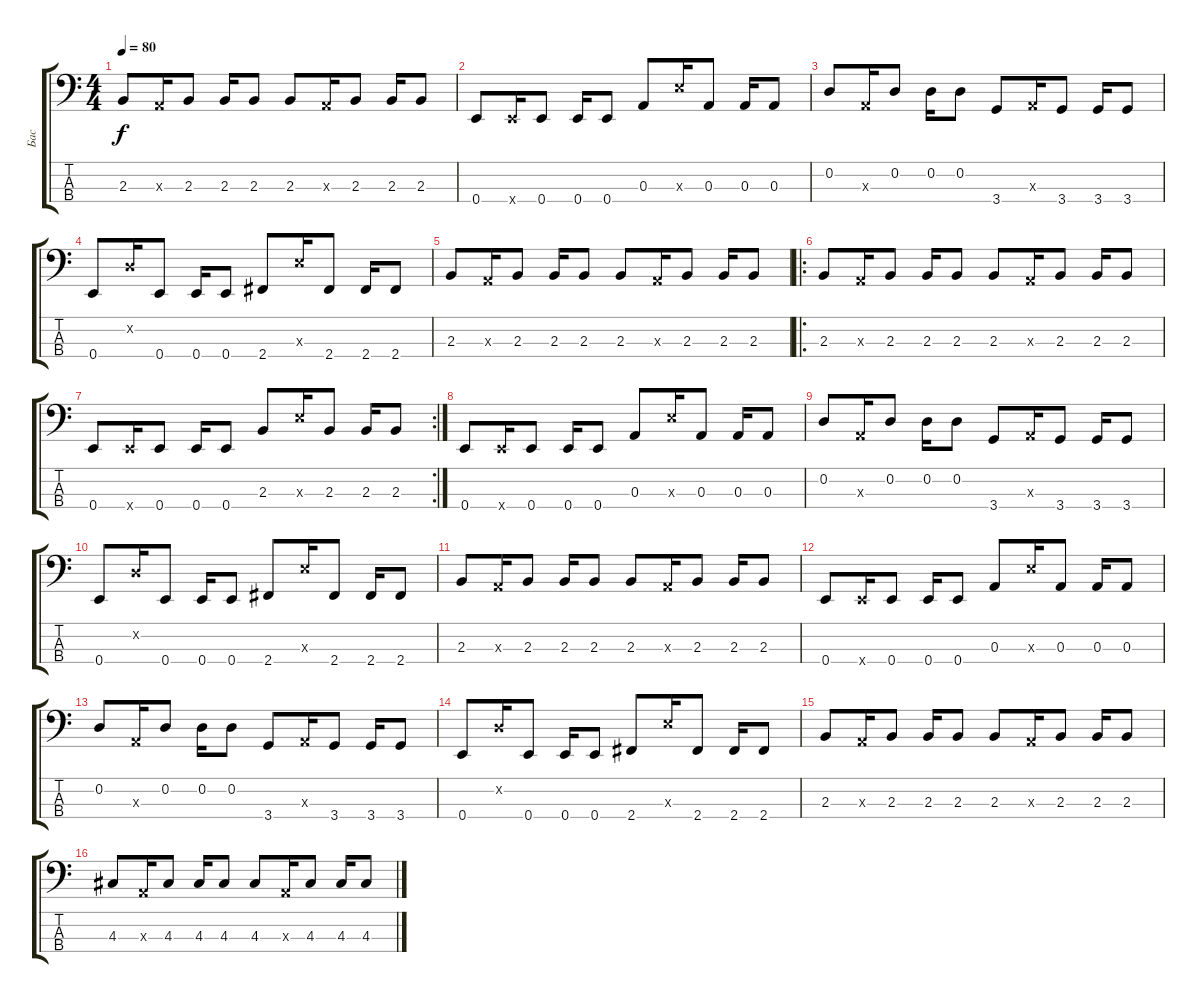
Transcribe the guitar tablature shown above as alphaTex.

\track ("Бас" "Бас") {instrument electricbassfinger}
\staff {score tabs}
\tuning (G2 D2 A1 E1) {hide}
\ts (4 4)
\tempo 80
\clef f4
\ks c
2.3.8{dy f} 0.3{x}.16 2.3.8 2.3.16 2.3.8 2.3.8 0.3{x}.16 2.3.8 2.3.16 2.3.8 |
0.4.8 0.4{x}.16 0.4.8 0.4.16 0.4.8 0.3.8 7.3{x}.16 0.3.8 0.3.16 0.3.8 |
0.2.8 0.3{x}.16 0.2.8 0.2.16 0.2.8 3.4.8 0.3{x}.16 3.4.8 3.4.16 3.4.8 |
0.4.8 0.2{x}.16 0.4.8 0.4.16 0.4.8 2.4.8 7.3{x}.16 2.4.8 2.4.16 2.4.8 |
2.3.8 0.3{x}.16 2.3.8 2.3.16 2.3.8 2.3.8 0.3{x}.16 2.3.8 2.3.16 2.3.8 |
\ro
2.3.8 0.3{x}.16 2.3.8 2.3.16 2.3.8 2.3.8 0.3{x}.16 2.3.8 2.3.16 2.3.8 |
\rc 2
0.4.8 0.4{x}.16 0.4.8 0.4.16 0.4.8 2.3.8 7.3{x}.16 2.3.8 2.3.16 2.3.8 |
0.4.8 0.4{x}.16 0.4.8 0.4.16 0.4.8 0.3.8 7.3{x}.16 0.3.8 0.3.16 0.3.8 |
0.2.8 0.3{x}.16 0.2.8 0.2.16 0.2.8 3.4.8 0.3{x}.16 3.4.8 3.4.16 3.4.8 |
0.4.8 0.2{x}.16 0.4.8 0.4.16 0.4.8 2.4.8 7.3{x}.16 2.4.8 2.4.16 2.4.8 |
2.3.8 0.3{x}.16 2.3.8 2.3.16 2.3.8 2.3.8 0.3{x}.16 2.3.8 2.3.16 2.3.8 |
0.4.8 0.4{x}.16 0.4.8 0.4.16 0.4.8 0.3.8 7.3{x}.16 0.3.8 0.3.16 0.3.8 |
0.2.8 0.3{x}.16 0.2.8 0.2.16 0.2.8 3.4.8 0.3{x}.16 3.4.8 3.4.16 3.4.8 |
0.4.8 0.2{x}.16 0.4.8 0.4.16 0.4.8 2.4.8 7.3{x}.16 2.4.8 2.4.16 2.4.8 |
2.3.8 0.3{x}.16 2.3.8 2.3.16 2.3.8 2.3.8 0.3{x}.16 2.3.8 2.3.16 2.3.8 |
4.3.8 0.3{x}.16 4.3.8 4.3.16 4.3.8 4.3.8 0.3{x}.16 4.3.8 4.3.16 4.3.8
